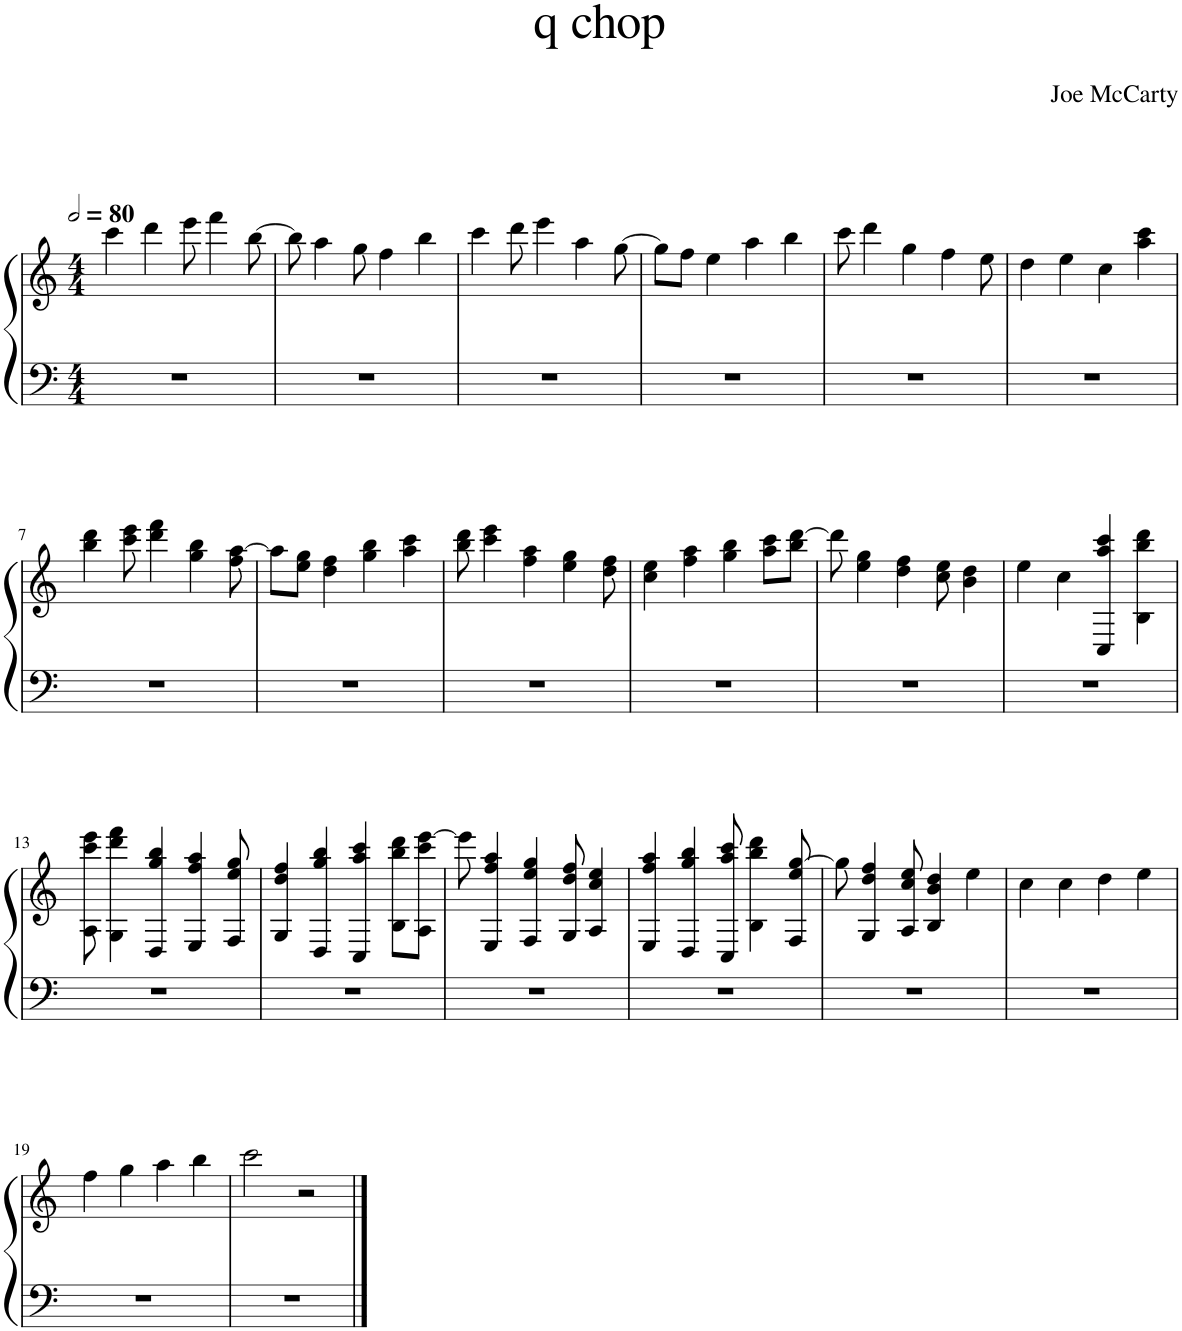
**kern	**kern
*part1	*part1
*staff2	*staff1
*I"Piano	*
*I'Pno.	*
*clefF4	*clefG2
*k[]	*k[]
*M4/4	*M4/4
*MM160	*MM160
=1	=1
1r	4ccc\
.	4ddd\
.	8eee\
.	4fff\
.	[8bb\
=2	=2
1r	8bb\]
.	4aa\
.	8gg\
.	4ff\
.	4bb\
=3	=3
1r	4ccc\
.	8ddd\
.	4eee\
.	4aa\
.	[8gg\
=4	=4
1r	8gg\L]
.	8ff\J
.	4ee\
.	4aa\
.	4bb\
=5	=5
1r	8ccc\
.	4ddd\
.	4gg\
.	4ff\
.	8ee\
=6	=6
1r	4dd\
.	4ee\
.	4cc\
.	4aa\ 4ccc\
!!LO:LB:g=z
=7	=7
1r	4bb\ 4ddd\
.	8ccc\ 8eee\
.	4ddd\ 4fff\
.	4gg\ 4bb\
.	8ff\ [8aa\
=8	=8
1r	8aa\L]
.	8ee\ 8gg\J
.	4dd\ 4ff\
.	4gg\ 4bb\
.	4aa\ 4ccc\
=9	=9
1r	8bb\ 8ddd\
.	4ccc\ 4eee\
.	4ff\ 4aa\
.	4ee\ 4gg\
.	8dd\ 8ff\
=10	=10
1r	4cc\ 4ee\
.	4ff\ 4aa\
.	4gg\ 4bb\
.	8aa\ 8ccc\L
.	8bb\ [8ddd\J
=11	=11
1r	8ddd\]
.	4ee\ 4gg\
.	4dd\ 4ff\
.	8cc\ 8ee\
.	4b\ 4dd\
=12	=12
1r	4ee\
.	4cc\
.	4C/ 4aa/ 4ccc/
.	4B\ 4bb\ 4ddd\
!!LO:LB:g=z
=13	=13
1r	8A\ 8ccc\ 8eee\
.	4G\ 4ddd\ 4fff\
.	4D/ 4gg/ 4bb/
.	4E/ 4ff/ 4aa/
.	8F/ 8ee/ 8gg/
=14	=14
1r	4G/ 4dd/ 4ff/
.	4D/ 4gg/ 4bb/
.	4C/ 4aa/ 4ccc/
.	8B\ 8bb\ 8ddd\L
.	8A\ 8ccc\ [8eee\J
=15	=15
1r	8eee\]
.	4E/ 4ff/ 4aa/
.	4F/ 4ee/ 4gg/
.	8G/ 8dd/ 8ff/
.	4A/ 4cc/ 4ee/
=16	=16
1r	4E/ 4ff/ 4aa/
.	4D/ 4gg/ 4bb/
.	8C/ 8aa/ 8ccc/
.	4B\ 4bb\ 4ddd\
.	8F/ 8ee/ [8gg/
=17	=17
1r	8gg\]
.	4G/ 4dd/ 4ff/
.	8A/ 8cc/ 8ee/
.	4B/ 4b/ 4dd/
.	4ee\
=18	=18
1r	4cc\
.	4cc\
.	4dd\
.	4ee\
!!LO:LB:g=z
=19	=19
1r	4ff\
.	4gg\
.	4aa\
.	4bb\
=20	=20
1r	2ccc\
.	2r
==	==
*-	*-
